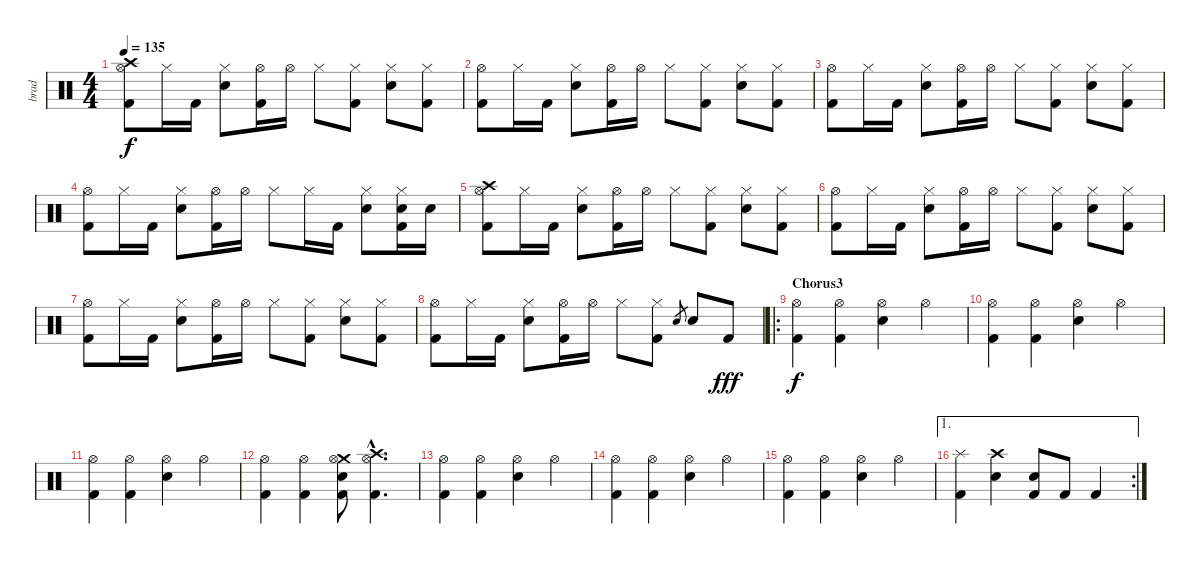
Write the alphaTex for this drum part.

\track ("brad" "brad") {instrument percussion}
\staff {score}
\articulation defaults
\ts (4 4)
\tempo 135
\clef neutral
\ks c
("Crash high (hit)" "Hi-Hat (open)" "Kick (hit) 2").8{dy f} "Hi-Hat (closed)".16 "Kick (hit) 2".16 ("Hi-Hat (closed)" "Electric Snare (hit)").8 ("Hi-Hat (open)" "Kick (hit) 2").16 "Hi-Hat (open)".16 "Hi-Hat (closed)".8 ("Hi-Hat (closed)" "Kick (hit) 2").8 ("Hi-Hat (closed)" "Electric Snare (hit)").8 ("Hi-Hat (closed)" "Kick (hit) 2").8 |
("Hi-Hat (open)" "Kick (hit) 2").8 "Hi-Hat (closed)".16 "Kick (hit) 2".16 ("Hi-Hat (closed)" "Electric Snare (hit)").8 ("Hi-Hat (open)" "Kick (hit) 2").16 "Hi-Hat (open)".16 "Hi-Hat (closed)".8 ("Hi-Hat (closed)" "Kick (hit) 2").8 ("Hi-Hat (closed)" "Electric Snare (hit)").8 ("Hi-Hat (closed)" "Kick (hit) 2").8 |
("Hi-Hat (open)" "Kick (hit) 2").8 "Hi-Hat (closed)".16 "Kick (hit) 2".16 ("Hi-Hat (closed)" "Electric Snare (hit)").8 ("Hi-Hat (open)" "Kick (hit) 2").16 "Hi-Hat (open)".16 "Hi-Hat (closed)".8 ("Hi-Hat (closed)" "Kick (hit) 2").8 ("Hi-Hat (closed)" "Electric Snare (hit)").8 ("Hi-Hat (closed)" "Kick (hit) 2").8 |
("Hi-Hat (open)" "Kick (hit) 2").8 "Hi-Hat (closed)".16 "Kick (hit) 2".16 ("Hi-Hat (closed)" "Electric Snare (hit)").8 ("Hi-Hat (open)" "Kick (hit) 2").16 "Hi-Hat (open)".16 "Hi-Hat (closed)".8 "Hi-Hat (closed)".16 "Kick (hit) 2".16 ("Hi-Hat (closed)" "Electric Snare (hit)").8 ("Hi-Hat (closed)" "Electric Snare (hit)" "Kick (hit) 2").16 "Electric Snare (hit)".16 |
("Crash high (hit)" "Hi-Hat (open)" "Kick (hit) 2").8 "Hi-Hat (closed)".16 "Kick (hit) 2".16 ("Hi-Hat (closed)" "Electric Snare (hit)").8 ("Hi-Hat (open)" "Kick (hit) 2").16 "Hi-Hat (open)".16 "Hi-Hat (closed)".8 ("Hi-Hat (closed)" "Kick (hit) 2").8 ("Hi-Hat (closed)" "Electric Snare (hit)").8 ("Hi-Hat (closed)" "Kick (hit) 2").8 |
("Hi-Hat (open)" "Kick (hit) 2").8 "Hi-Hat (closed)".16 "Kick (hit) 2".16 ("Hi-Hat (closed)" "Electric Snare (hit)").8 ("Hi-Hat (open)" "Kick (hit) 2").16 "Hi-Hat (open)".16 "Hi-Hat (closed)".8 ("Hi-Hat (closed)" "Kick (hit) 2").8 ("Hi-Hat (closed)" "Electric Snare (hit)").8 ("Hi-Hat (closed)" "Kick (hit) 2").8 |
("Hi-Hat (open)" "Kick (hit) 2").8 "Hi-Hat (closed)".16 "Kick (hit) 2".16 ("Hi-Hat (closed)" "Electric Snare (hit)").8 ("Hi-Hat (open)" "Kick (hit) 2").16 "Hi-Hat (open)".16 "Hi-Hat (closed)".8 ("Hi-Hat (closed)" "Kick (hit) 2").8 ("Hi-Hat (closed)" "Electric Snare (hit)").8 ("Hi-Hat (closed)" "Kick (hit) 2").8 |
("Hi-Hat (open)" "Kick (hit) 2").8 "Hi-Hat (closed)".16 "Kick (hit) 2".16 ("Hi-Hat (closed)" "Electric Snare (hit)").8 ("Hi-Hat (open)" "Kick (hit) 2").16 "Hi-Hat (open)".16 "Hi-Hat (closed)".8 ("Hi-Hat (closed)" "Kick (hit) 2").8 "Electric Snare (hit)".8{gr} "Electric Snare (hit)".8 "Kick (hit) 2".8{dy fff} |
\ro
\section ("" "Chorus3")
("Hi-Hat (open)" "Kick (hit) 2").4{dy f} ("Hi-Hat (open)" "Kick (hit) 2").4 ("Hi-Hat (open)" "Electric Snare (hit)").4 "Hi-Hat (open)".4 |
("Hi-Hat (open)" "Kick (hit) 2").4 ("Hi-Hat (open)" "Kick (hit) 2").4 ("Hi-Hat (open)" "Electric Snare (hit)").4 "Hi-Hat (open)".4 |
("Hi-Hat (open)" "Kick (hit) 2").4 ("Hi-Hat (open)" "Kick (hit) 2").4 ("Hi-Hat (open)" "Electric Snare (hit)").4 "Hi-Hat (open)".4 |
("Hi-Hat (open)" "Kick (hit) 2").4 ("Hi-Hat (open)" "Kick (hit) 2").4 ("Crash medium (hit)" "Hi-Hat (open)" "Electric Snare (hit)" "Kick (hit) 2").8 ("Crash high (hit)"{hac} "Hi-Hat (open)"{hac} "Kick (hit) 2"{hac}).4{d} |
("Hi-Hat (open)" "Kick (hit) 2").4 ("Hi-Hat (open)" "Kick (hit) 2").4 ("Hi-Hat (open)" "Electric Snare (hit)").4 "Hi-Hat (open)".4 |
("Hi-Hat (open)" "Kick (hit) 2").4 ("Hi-Hat (open)" "Kick (hit) 2").4 ("Hi-Hat (open)" "Electric Snare (hit)").4 "Hi-Hat (open)".4 |
("Hi-Hat (open)" "Kick (hit) 2").4 ("Hi-Hat (open)" "Kick (hit) 2").4 ("Hi-Hat (open)" "Electric Snare (hit)").4 "Hi-Hat (open)".4 |
\ae 1
\rc 2
("Splash (hit)" "Kick (hit) 2").4 ("Crash high (hit)" "Electric Snare (hit)").4 ("Electric Snare (hit)" "Kick (hit) 2").8 "Kick (hit) 2".8 "Kick (hit) 2".4
